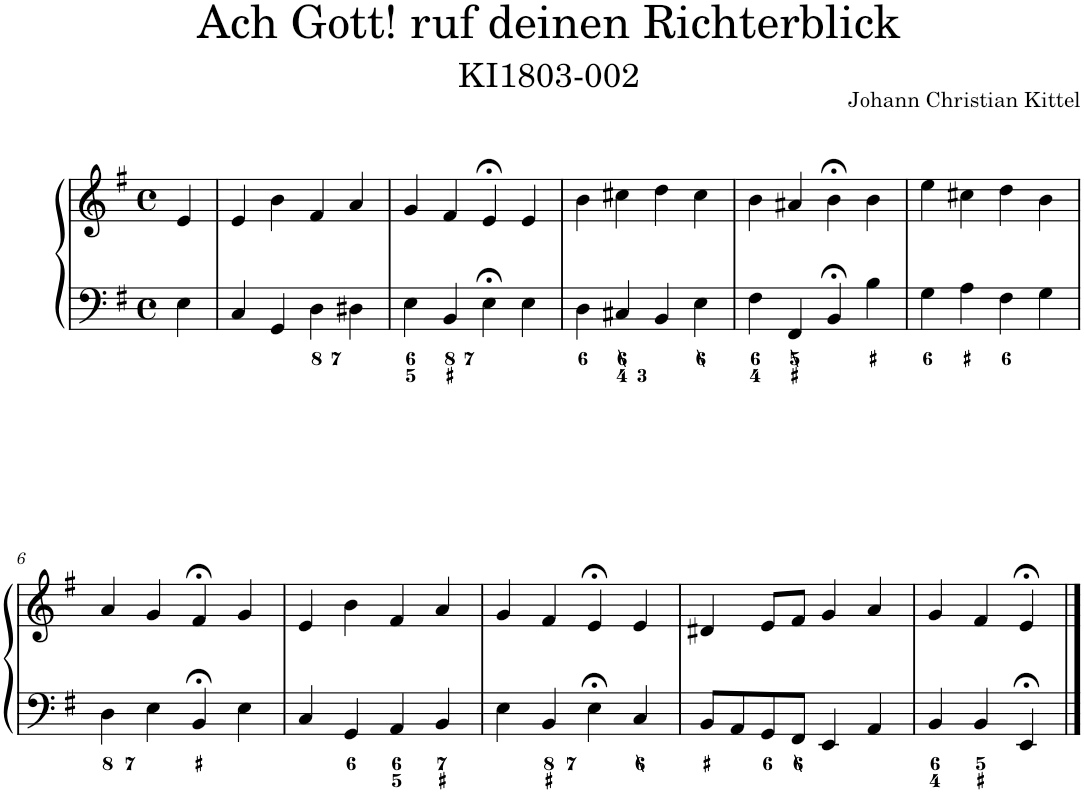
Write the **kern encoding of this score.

**kern	**kern
*part1	*part1
*staff2	*staff1
*I"Piano	*
*I'Pno.	*
*clefF4	*clefG2
*k[f#]	*k[f#]
*M4/4	*M4/4
*met(c)	*met(c)
=	=
4E\	4e/
=1	=1
4C/	4e/
4GG/	4b\
4D\	4f#/
4D#X\	4a/
=2	=2
4E\	4g/
4BB/	4f#/
4E;<\	4e;</
4E\	4e/
=3	=3
4D\	4b\
4C#X/	4cc#X\
4BB/	4dd\
4E\	4cc#\
=4	=4
4F#\	4b\
4FF#/	4a#X/
4BB;</	4b;<\
4B\	4b\
=5	=5
4G\	4ee\
4A\	4cc#X\
4F#\	4dd\
4G\	4b\
!!LO:LB:g=z
=6	=6
4D\	4a/
4E\	4g/
4BB;</	4f#;</
4E\	4g/
=7	=7
4C/	4e/
4GG/	4b\
4AA/	4f#/
4BB/	4a/
=8	=8
4E\	4g/
4BB/	4f#/
4E;<\	4e;</
4C/	4e/
=9	=9
8BB/L	4d#X/
8AA/	.
8GG/	8e/L
8FF#/J	8f#/J
4EE/	4g/
4AA/	4a/
=10	=10
4BB/	4g/
4BB/	4f#/
4EE;</	4e;</
==	==
*-	*-
